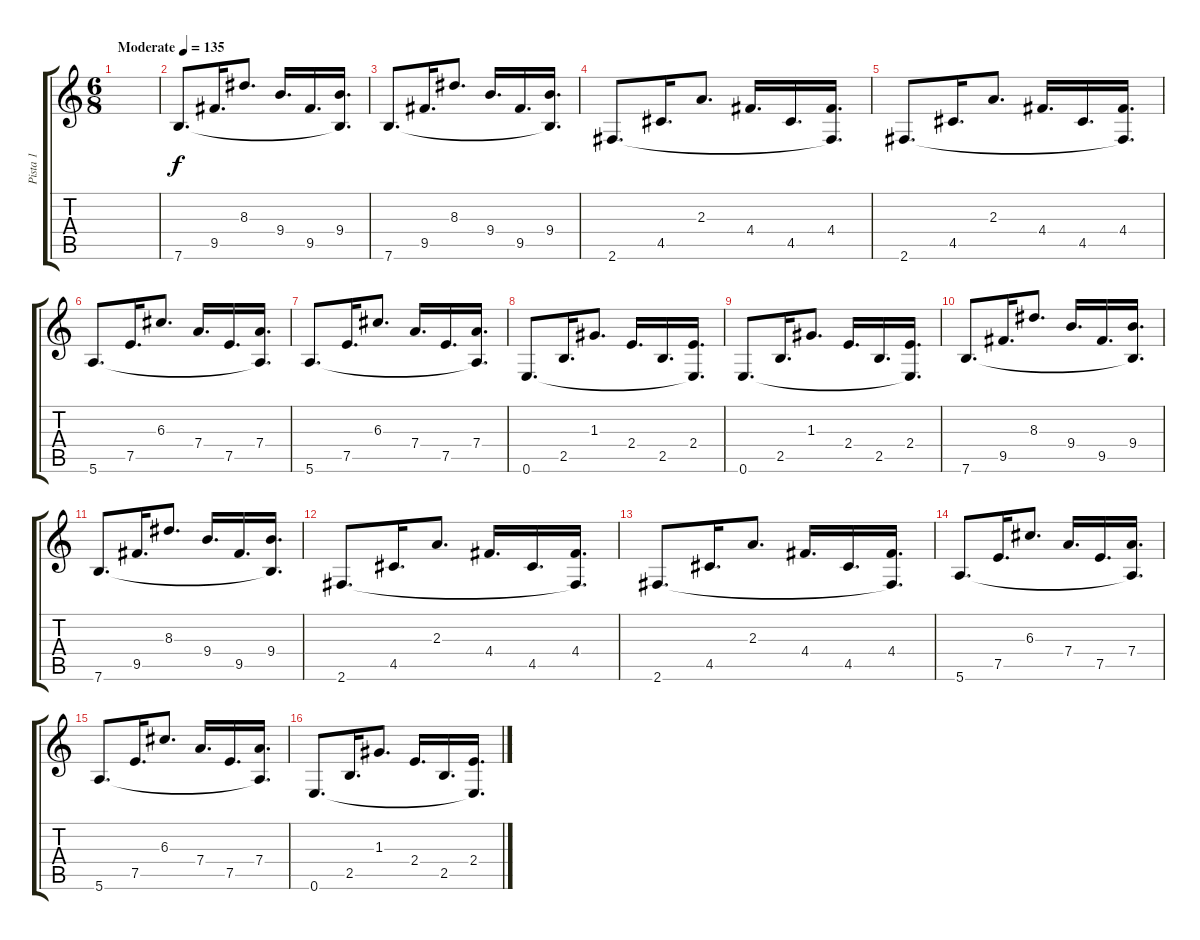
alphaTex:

\track ("Pista 1" "Pista 1") {instrument acousticguitarsteel}
\staff {score tabs}
\tuning (E4 B3 G3 D3 A2 E2) {hide}
\ts (6 8)
\tempo (135 "Moderate")
\clef g2
\ks c
|
7.6.8{d} 9.5.16{d} 8.3.8{d} 9.4.16{d} 9.5.16{d} (9.4 7.6{t}).16{d} |
7.6.8{d} 9.5.16{d} 8.3.8{d} 9.4.16{d} 9.5.16{d} (9.4 7.6{t}).16{d} |
2.6.8{d} 4.5.16{d} 2.3.8{d} 4.4.16{d} 4.5.16{d} (4.4 2.6{t}).16{d} |
2.6.8{d} 4.5.16{d} 2.3.8{d} 4.4.16{d} 4.5.16{d} (4.4 2.6{t}).16{d} |
5.6.8{d} 7.5.16{d} 6.3.8{d} 7.4.16{d} 7.5.16{d} (7.4 5.6{t}).16{d} |
5.6.8{d} 7.5.16{d} 6.3.8{d} 7.4.16{d} 7.5.16{d} (7.4 5.6{t}).16{d} |
0.6.8{d} 2.5.16{d} 1.3.8{d} 2.4.16{d} 2.5.16{d} (2.4 0.6{t}).16{d} |
0.6.8{d} 2.5.16{d} 1.3.8{d} 2.4.16{d} 2.5.16{d} (2.4 0.6{t}).16{d} |
7.6.8{d} 9.5.16{d} 8.3.8{d} 9.4.16{d} 9.5.16{d} (9.4 7.6{t}).16{d} |
7.6.8{d} 9.5.16{d} 8.3.8{d} 9.4.16{d} 9.5.16{d} (9.4 7.6{t}).16{d} |
2.6.8{d} 4.5.16{d} 2.3.8{d} 4.4.16{d} 4.5.16{d} (4.4 2.6{t}).16{d} |
2.6.8{d} 4.5.16{d} 2.3.8{d} 4.4.16{d} 4.5.16{d} (4.4 2.6{t}).16{d} |
5.6.8{d} 7.5.16{d} 6.3.8{d} 7.4.16{d} 7.5.16{d} (7.4 5.6{t}).16{d} |
5.6.8{d} 7.5.16{d} 6.3.8{d} 7.4.16{d} 7.5.16{d} (7.4 5.6{t}).16{d} |
0.6.8{d} 2.5.16{d} 1.3.8{d} 2.4.16{d} 2.5.16{d} (2.4 0.6{t}).16{d}
